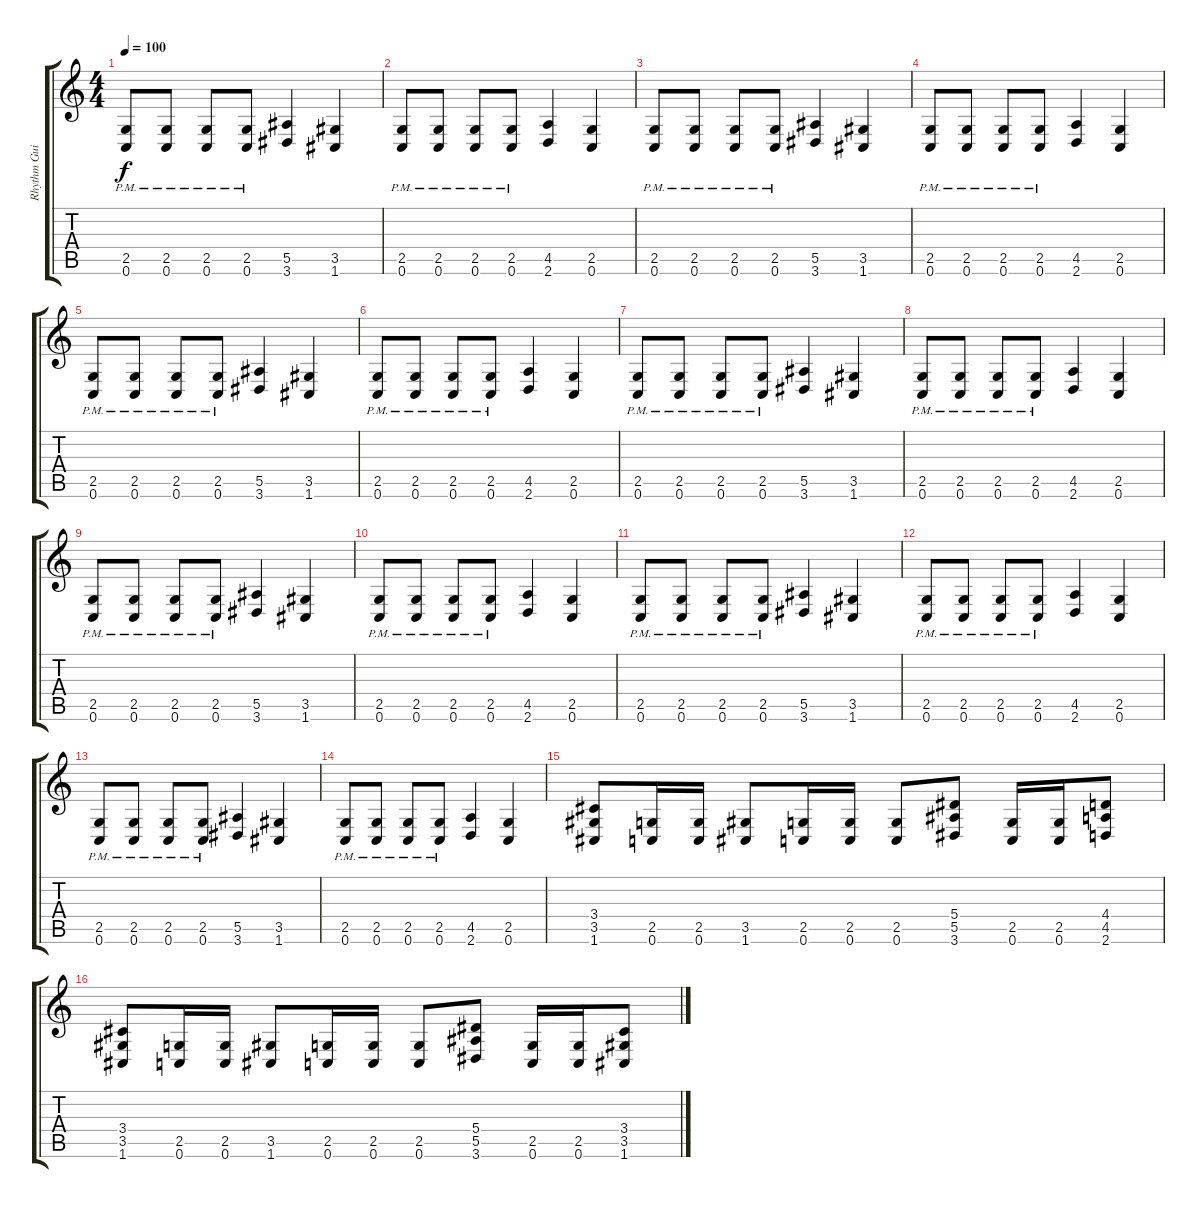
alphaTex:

\track ("Rhythm Guitar" "Rhythm Gui") {instrument distortionguitar}
\staff {score tabs}
\tuning (C4 G3 Eb3 Bb2 F2 C2) {hide}
\ts (4 4)
\tempo 100
\clef g2
\ks c
(2.5{pm} 0.6{pm}).8{dy f} (2.5{pm} 0.6{pm}).8 (2.5{pm} 0.6{pm}).8 (2.5{pm} 0.6{pm}).8 (5.5 3.6).4 (3.5 1.6).4 |
(2.5{pm} 0.6{pm}).8 (2.5{pm} 0.6{pm}).8 (2.5{pm} 0.6{pm}).8 (2.5{pm} 0.6{pm}).8 (4.5 2.6).4 (2.5 0.6).4 |
(2.5{pm} 0.6{pm}).8 (2.5{pm} 0.6{pm}).8 (2.5{pm} 0.6{pm}).8 (2.5{pm} 0.6{pm}).8 (5.5 3.6).4 (3.5 1.6).4 |
(2.5{pm} 0.6{pm}).8 (2.5{pm} 0.6{pm}).8 (2.5{pm} 0.6{pm}).8 (2.5{pm} 0.6{pm}).8 (4.5 2.6).4 (2.5 0.6).4 |
(2.5{pm} 0.6{pm}).8 (2.5{pm} 0.6{pm}).8 (2.5{pm} 0.6{pm}).8 (2.5{pm} 0.6{pm}).8 (5.5 3.6).4 (3.5 1.6).4 |
(2.5{pm} 0.6{pm}).8 (2.5{pm} 0.6{pm}).8 (2.5{pm} 0.6{pm}).8 (2.5{pm} 0.6{pm}).8 (4.5 2.6).4 (2.5 0.6).4 |
(2.5{pm} 0.6{pm}).8 (2.5{pm} 0.6{pm}).8 (2.5{pm} 0.6{pm}).8 (2.5{pm} 0.6{pm}).8 (5.5 3.6).4 (3.5 1.6).4 |
(2.5{pm} 0.6{pm}).8 (2.5{pm} 0.6{pm}).8 (2.5{pm} 0.6{pm}).8 (2.5{pm} 0.6{pm}).8 (4.5 2.6).4 (2.5 0.6).4 |
(2.5{pm} 0.6{pm}).8 (2.5{pm} 0.6{pm}).8 (2.5{pm} 0.6{pm}).8 (2.5{pm} 0.6{pm}).8 (5.5 3.6).4 (3.5 1.6).4 |
(2.5{pm} 0.6{pm}).8 (2.5{pm} 0.6{pm}).8 (2.5{pm} 0.6{pm}).8 (2.5{pm} 0.6{pm}).8 (4.5 2.6).4 (2.5 0.6).4 |
(2.5{pm} 0.6{pm}).8 (2.5{pm} 0.6{pm}).8 (2.5{pm} 0.6{pm}).8 (2.5{pm} 0.6{pm}).8 (5.5 3.6).4 (3.5 1.6).4 |
(2.5{pm} 0.6{pm}).8 (2.5{pm} 0.6{pm}).8 (2.5{pm} 0.6{pm}).8 (2.5{pm} 0.6{pm}).8 (4.5 2.6).4 (2.5 0.6).4 |
(2.5{pm} 0.6{pm}).8 (2.5{pm} 0.6{pm}).8 (2.5{pm} 0.6{pm}).8 (2.5{pm} 0.6{pm}).8 (5.5 3.6).4 (3.5 1.6).4 |
(2.5{pm} 0.6{pm}).8 (2.5{pm} 0.6{pm}).8 (2.5{pm} 0.6{pm}).8 (2.5{pm} 0.6{pm}).8 (4.5 2.6).4 (2.5 0.6).4 |
(3.4 3.5 1.6).8 (2.5 0.6).16 (2.5 0.6).16 (3.5 1.6).8 (2.5 0.6).16 (2.5 0.6).16 (2.5 0.6).8 (5.4 5.5 3.6).8 (2.5 0.6).16 (2.5 0.6).16 (4.4 4.5 2.6).8 |
(3.4 3.5 1.6).8 (2.5 0.6).16 (2.5 0.6).16 (3.5 1.6).8 (2.5 0.6).16 (2.5 0.6).16 (2.5 0.6).8 (5.4 5.5 3.6).8 (2.5 0.6).16 (2.5 0.6).16 (3.4 3.5 1.6).8
